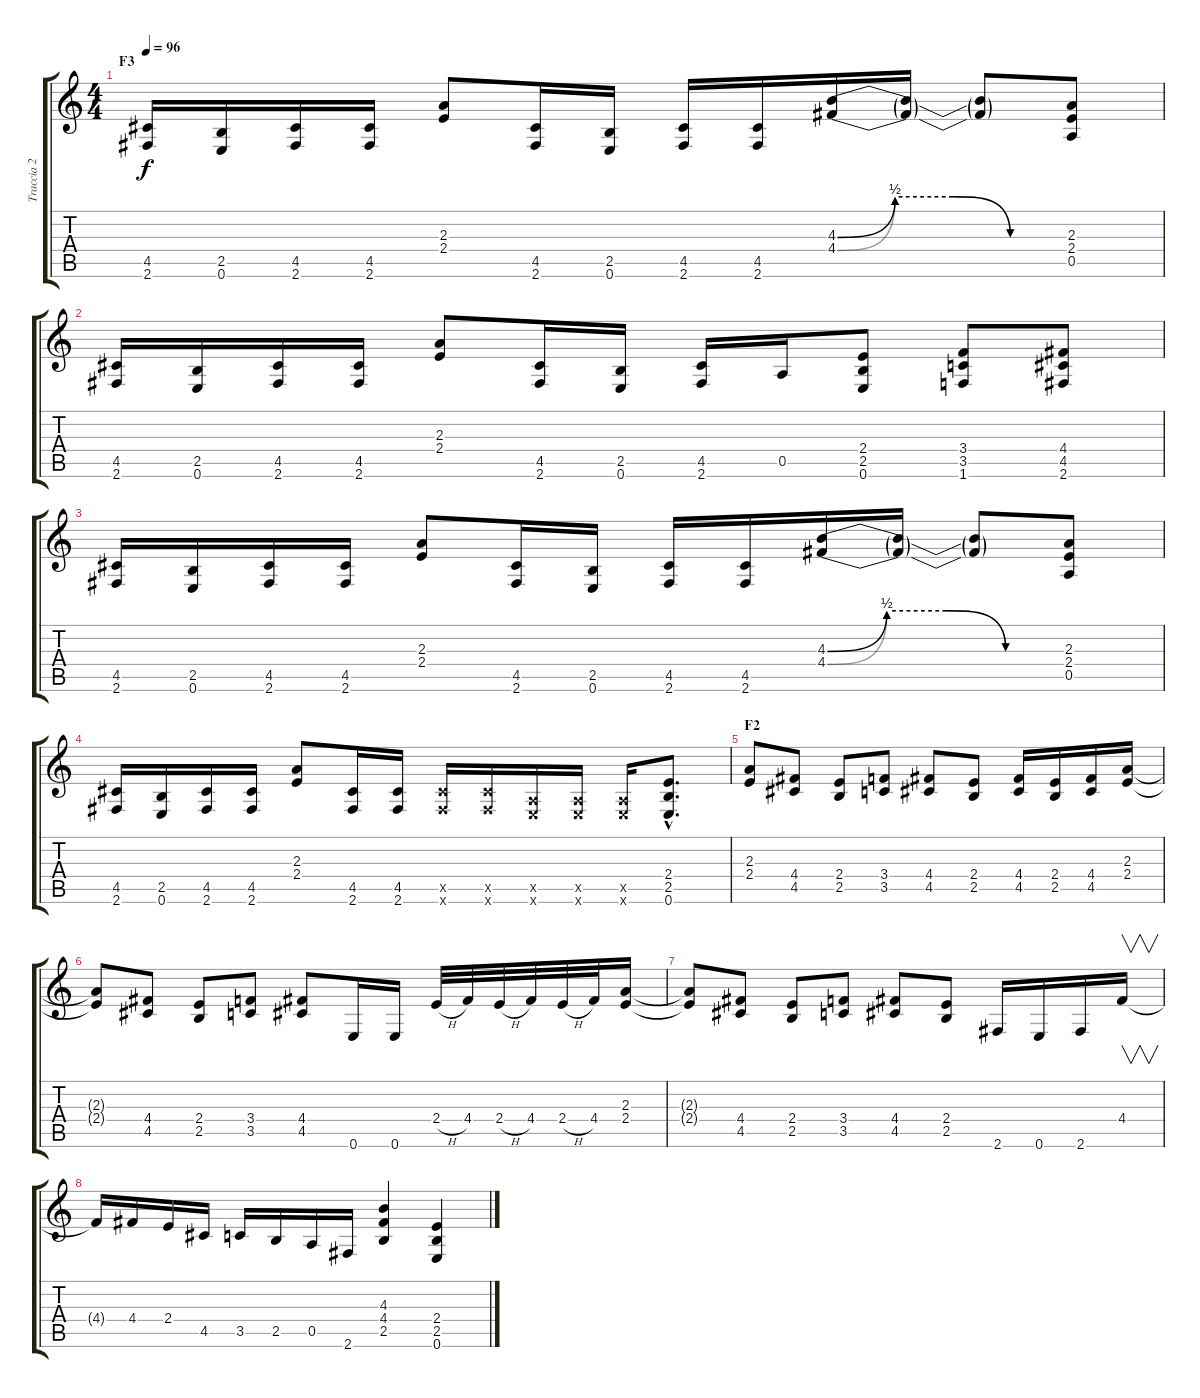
\track ("Traccia 2" "Traccia 2") {instrument distortionguitar}
\staff {score tabs}
\tuning (E4 B3 G3 D3 A2 E2) {hide}
\ts (4 4)
\section ("" "F3")
\tempo 96
\clef g2
\ks c
(4.5 2.6).16{dy f} (2.5 0.6).16 (4.5 2.6).16 (4.5 2.6).16 (2.3 2.4).8 (4.5 2.6).16 (2.5 0.6).16 (4.5 2.6).16 (4.5 2.6).16 (4.3{be (custom 0 0 15 2 30 2 45 0 60 0)} 4.4{be (custom 0 0 15 2 30 2 45 0 60 0)}).16 (4.3{t} 4.4{t}).16 (4.3{t} 4.4{t}).8 (2.3 2.4 0.5).8 |
(4.5 2.6).16 (2.5 0.6).16 (4.5 2.6).16 (4.5 2.6).16 (2.3 2.4).8 (4.5 2.6).16 (2.5 0.6).16 (4.5 2.6).16 0.5.16 (2.4 2.5 0.6).8 (3.4 3.5 1.6).8 (4.4 4.5 2.6).8 |
(4.5 2.6).16 (2.5 0.6).16 (4.5 2.6).16 (4.5 2.6).16 (2.3 2.4).8 (4.5 2.6).16 (2.5 0.6).16 (4.5 2.6).16 (4.5 2.6).16 (4.3{be (custom 0 0 15 2 30 2 45 0 60 0)} 4.4{be (custom 0 0 15 2 30 2 45 0 60 0)}).16 (4.3{t} 4.4{t}).16 (4.3{t} 4.4{t}).8 (2.3 2.4 0.5).8 |
(4.5 2.6).16 (2.5 0.6).16 (4.5 2.6).16 (4.5 2.6).16 (2.3 2.4).8 (4.5 2.6).16 (4.5 2.6).16 (4.5{x} 2.6{x}).16 (4.5{x} 2.6{x}).16 (0.5{x} 0.6{x}).16 (0.5{x} 0.6{x}).16 (0.5{x} 0.6{x}).16 (2.4{hac} 2.5{hac} 0.6{hac}).8{d} |
\section ("" "F2")
(2.3 2.4).8 (4.4 4.5).8 (2.4 2.5).8 (3.4 3.5).8 (4.4 4.5).8 (2.4 2.5).8 (4.4 4.5).16 (2.4 2.5).16 (4.4 4.5).16 (2.3 2.4).16 |
(2.3{t} 2.4{t}).8 (4.4 4.5).8 (2.4 2.5).8 (3.4 3.5).8 (4.4 4.5).8 0.6.16 0.6.16 2.4{h}.32 4.4.32 2.4{h}.32 4.4.32 2.4{h}.32 4.4.32 (2.3 2.4).16 |
(2.3{t} 2.4{t}).8 (4.4 4.5).8 (2.4 2.5).8 (3.4 3.5).8 (4.4 4.5).8 (2.4 2.5).8 2.6.16 0.6.16 2.6.16 4.4.16{v} |
4.4{t}.16 4.4.16 2.4.16 4.5.16 3.5.16 2.5.16 0.5.16 2.6.16 (4.3 4.4 2.5).4 (2.4 2.5 0.6).4
